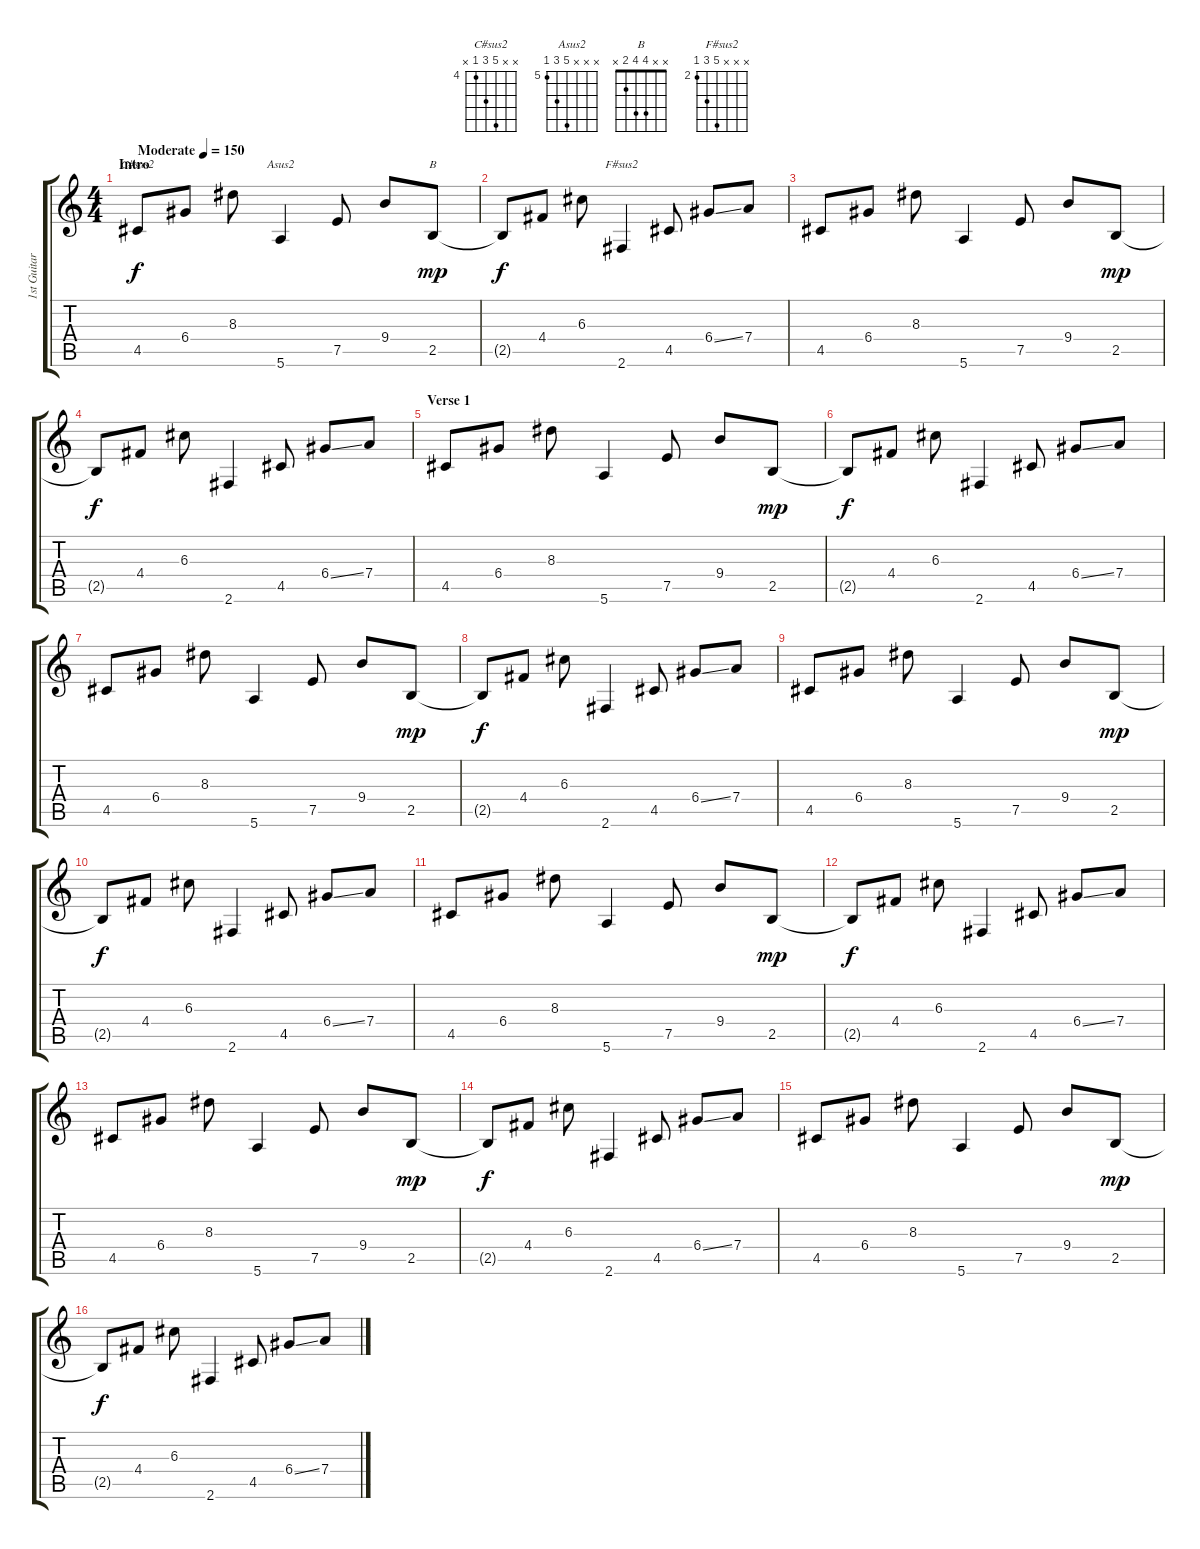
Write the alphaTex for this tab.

\track ("1st Guitar" "1st Guitar") {instrument electricguitarjazz}
\staff {score tabs}
\tuning (E4 B3 G3 D3 A2 E2) {hide}
\chord ("C#sus2" x x 8 6 4 x) {firstfret 4}
\chord ("Asus2" x x x 9 7 5) {firstfret 5}
\chord ("B" x x 4 4 2 x)
\chord ("F#sus2" x x x 6 4 2) {firstfret 2}
\ts (4 4)
\section ("" "Intro")
\tempo (150 "Moderate")
\clef g2
\ks c
4.5.8{ch "C#sus2" dy f instrument electricguitarjazz} 6.4.8 8.3.8 5.6.4{ch "Asus2"} 7.5.8 9.4.8 2.5.8{ch "B" dy mp} |
2.5{t}.8{dy f} 4.4.8 6.3.8 2.6.4{ch "F#sus2"} 4.5.8 6.4{ss}.8 7.4.8 |
4.5.8 6.4.8 8.3.8 5.6.4 7.5.8 9.4.8 2.5.8{dy mp} |
2.5{t}.8{dy f} 4.4.8 6.3.8 2.6.4 4.5.8 6.4{ss}.8 7.4.8 |
\section ("" "Verse 1")
4.5.8 6.4.8 8.3.8 5.6.4 7.5.8 9.4.8 2.5.8{dy mp} |
2.5{t}.8{dy f} 4.4.8 6.3.8 2.6.4 4.5.8 6.4{ss}.8 7.4.8 |
4.5.8 6.4.8 8.3.8 5.6.4 7.5.8 9.4.8 2.5.8{dy mp} |
2.5{t}.8{dy f} 4.4.8 6.3.8 2.6.4 4.5.8 6.4{ss}.8 7.4.8 |
4.5.8 6.4.8 8.3.8 5.6.4 7.5.8 9.4.8 2.5.8{dy mp} |
2.5{t}.8{dy f} 4.4.8 6.3.8 2.6.4 4.5.8 6.4{ss}.8 7.4.8 |
4.5.8 6.4.8 8.3.8 5.6.4 7.5.8 9.4.8 2.5.8{dy mp} |
2.5{t}.8{dy f} 4.4.8 6.3.8 2.6.4 4.5.8 6.4{ss}.8 7.4.8 |
4.5.8 6.4.8 8.3.8 5.6.4 7.5.8 9.4.8 2.5.8{dy mp} |
2.5{t}.8{dy f} 4.4.8 6.3.8 2.6.4 4.5.8 6.4{ss}.8 7.4.8 |
4.5.8 6.4.8 8.3.8 5.6.4 7.5.8 9.4.8 2.5.8{dy mp} |
2.5{t}.8{dy f} 4.4.8 6.3.8 2.6.4 4.5.8 6.4{ss}.8 7.4.8
